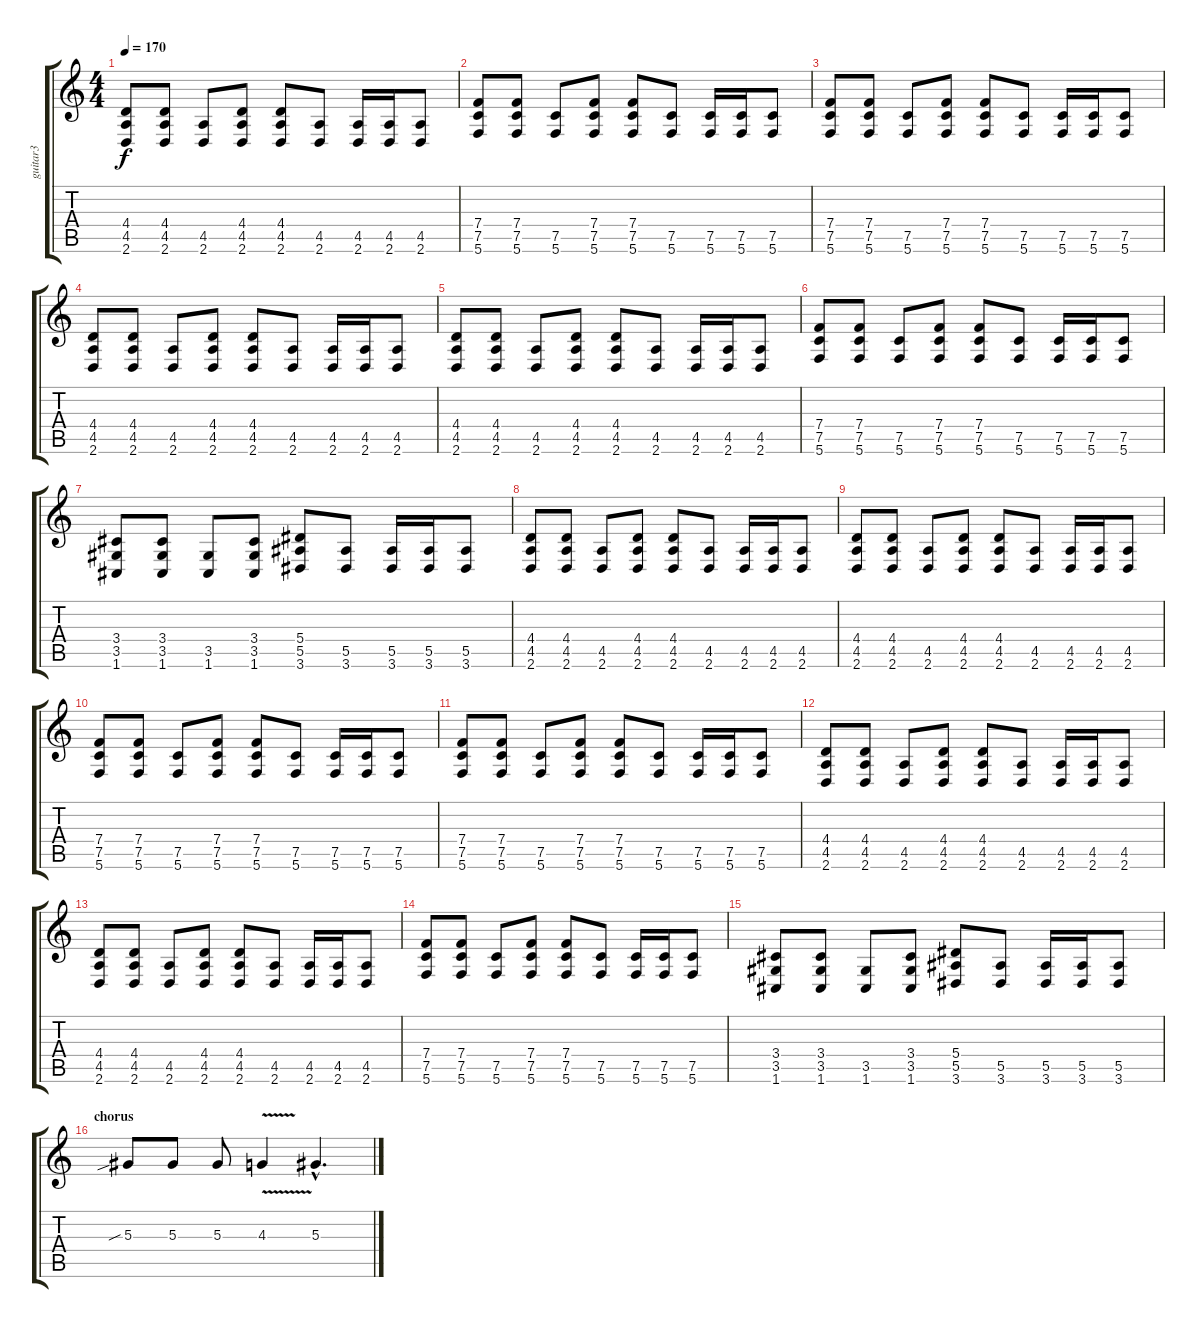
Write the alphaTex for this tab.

\track ("guitar3" "guitar3") {instrument distortionguitar}
\staff {score tabs}
\tuning (C4 G3 Eb3 Bb2 F2 C2) {hide}
\ts (4 4)
\tempo 170
\clef g2
\ks c
(4.4 4.5 2.6).8{dy f} (4.4 4.5 2.6).8 (4.5 2.6).8 (4.4 4.5 2.6).8 (4.4 4.5 2.6).8 (4.5 2.6).8 (4.5 2.6).16 (4.5 2.6).16 (4.5 2.6).8 |
(7.4 7.5 5.6).8 (7.4 7.5 5.6).8 (7.5 5.6).8 (7.4 7.5 5.6).8 (7.4 7.5 5.6).8 (7.5 5.6).8 (7.5 5.6).16 (7.5 5.6).16 (7.5 5.6).8 |
(7.4 7.5 5.6).8 (7.4 7.5 5.6).8 (7.5 5.6).8 (7.4 7.5 5.6).8 (7.4 7.5 5.6).8 (7.5 5.6).8 (7.5 5.6).16 (7.5 5.6).16 (7.5 5.6).8 |
(4.4 4.5 2.6).8 (4.4 4.5 2.6).8 (4.5 2.6).8 (4.4 4.5 2.6).8 (4.4 4.5 2.6).8 (4.5 2.6).8 (4.5 2.6).16 (4.5 2.6).16 (4.5 2.6).8 |
(4.4 4.5 2.6).8 (4.4 4.5 2.6).8 (4.5 2.6).8 (4.4 4.5 2.6).8 (4.4 4.5 2.6).8 (4.5 2.6).8 (4.5 2.6).16 (4.5 2.6).16 (4.5 2.6).8 |
(7.4 7.5 5.6).8 (7.4 7.5 5.6).8 (7.5 5.6).8 (7.4 7.5 5.6).8 (7.4 7.5 5.6).8 (7.5 5.6).8 (7.5 5.6).16 (7.5 5.6).16 (7.5 5.6).8 |
(3.4 3.5 1.6).8 (3.4 3.5 1.6).8 (3.5 1.6).8 (3.4 3.5 1.6).8 (5.4 5.5 3.6).8 (5.5 3.6).8 (5.5 3.6).16 (5.5 3.6).16 (5.5 3.6).8 |
(4.4 4.5 2.6).8 (4.4 4.5 2.6).8 (4.5 2.6).8 (4.4 4.5 2.6).8 (4.4 4.5 2.6).8 (4.5 2.6).8 (4.5 2.6).16 (4.5 2.6).16 (4.5 2.6).8 |
(4.4 4.5 2.6).8 (4.4 4.5 2.6).8 (4.5 2.6).8 (4.4 4.5 2.6).8 (4.4 4.5 2.6).8 (4.5 2.6).8 (4.5 2.6).16 (4.5 2.6).16 (4.5 2.6).8 |
(7.4 7.5 5.6).8 (7.4 7.5 5.6).8 (7.5 5.6).8 (7.4 7.5 5.6).8 (7.4 7.5 5.6).8 (7.5 5.6).8 (7.5 5.6).16 (7.5 5.6).16 (7.5 5.6).8 |
(7.4 7.5 5.6).8 (7.4 7.5 5.6).8 (7.5 5.6).8 (7.4 7.5 5.6).8 (7.4 7.5 5.6).8 (7.5 5.6).8 (7.5 5.6).16 (7.5 5.6).16 (7.5 5.6).8 |
(4.4 4.5 2.6).8 (4.4 4.5 2.6).8 (4.5 2.6).8 (4.4 4.5 2.6).8 (4.4 4.5 2.6).8 (4.5 2.6).8 (4.5 2.6).16 (4.5 2.6).16 (4.5 2.6).8 |
(4.4 4.5 2.6).8 (4.4 4.5 2.6).8 (4.5 2.6).8 (4.4 4.5 2.6).8 (4.4 4.5 2.6).8 (4.5 2.6).8 (4.5 2.6).16 (4.5 2.6).16 (4.5 2.6).8 |
(7.4 7.5 5.6).8 (7.4 7.5 5.6).8 (7.5 5.6).8 (7.4 7.5 5.6).8 (7.4 7.5 5.6).8 (7.5 5.6).8 (7.5 5.6).16 (7.5 5.6).16 (7.5 5.6).8 |
(3.4 3.5 1.6).8 (3.4 3.5 1.6).8 (3.5 1.6).8 (3.4 3.5 1.6).8 (5.4 5.5 3.6).8 (5.5 3.6).8 (5.5 3.6).16 (5.5 3.6).16 (5.5 3.6).8 |
\section ("" "chorus")
5.3{sib}.8 5.3.8 5.3.8 4.3{v}.4 5.3{hac}.4{d}
